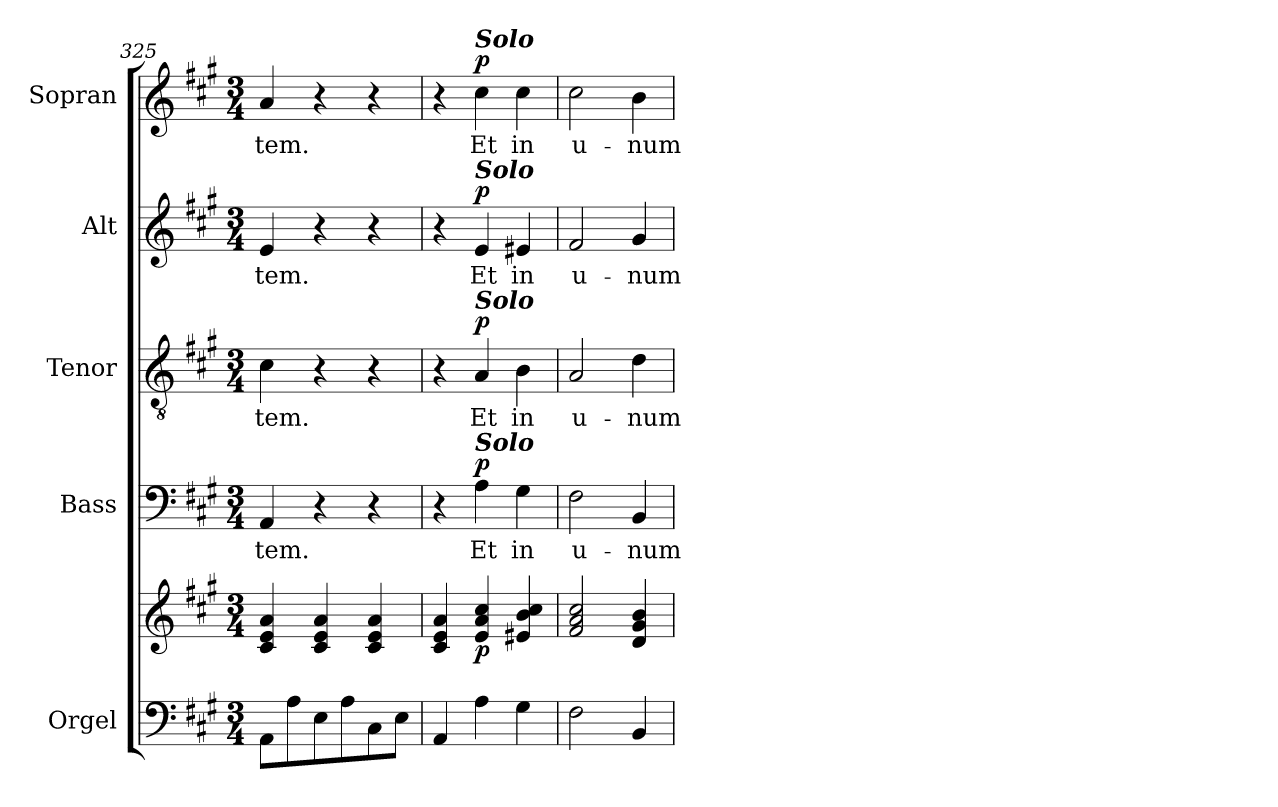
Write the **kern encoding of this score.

**kern	**kern	**dynam	**kern	**text	**dynam	**kern	**text	**dynam	**kern	**text	**dynam	**kern	**text	**dynam
*part5	*part5	*part5	*part4	*part4	*part4	*part3	*part3	*part3	*part2	*part2	*part2	*part1	*part1	*part1
*staff6	*staff5	*staff5/6	*staff4	*staff4	*staff4	*staff3	*staff3	*staff3	*staff2	*staff2	*staff2	*staff1	*staff1	*staff1
*I"Orgel	*	*	*I"Bass	*	*	*I"Tenor	*	*	*I"Alt	*	*	*I"Sopran	*	*
*I'Org.	*	*	*I'B.	*	*	*I'T.	*	*	*I'A.	*	*	*I'S.	*	*
!!LO:LB:g=z
*clefF4	*clefG2	*	*clefF4	*	*	*clefGv2	*	*	*clefG2	*	*	*clefG2	*	*
*k[f#c#g#]	*k[f#c#g#]	*	*k[f#c#g#]	*	*	*k[f#c#g#]	*	*	*k[f#c#g#]	*	*	*k[f#c#g#]	*	*
*A:	*A:	*	*A:	*	*	*A:	*	*	*A:	*	*	*A:	*	*
*M3/4	*M3/4	*	*M3/4	*	*	*M3/4	*	*	*M3/4	*	*	*M3/4	*	*
=325	=325	=325	=325	=325	=325	=325	=325	=325	=325	=325	=325	=325	=325	=325
!	!	!	!	!LO:LY:b	!	!	!LO:LY:b	!	!	!LO:LY:b	!	!	!LO:LY:b	!
8AA\L	4c#/ 4e/ 4a/	.	4AA/	-tem.	.	4c#\	-tem.	.	4e/	-tem.	.	4a/	-tem.	.
8A\	.	.	.	.	.	.	.	.	.	.	.	.	.	.
8E\	4c#/ 4e/ 4a/	.	4r	.	.	4r	.	.	4r	.	.	4r	.	.
8A\	.	.	.	.	.	.	.	.	.	.	.	.	.	.
8C#\	4c#/ 4e/ 4a/	.	4r	.	.	4r	.	.	4r	.	.	4r	.	.
8E\J	.	.	.	.	.	.	.	.	.	.	.	.	.	.
=326	=326	=326	=326	=326	=326	=326	=326	=326	=326	=326	=326	=326	=326	=326
4AA/	4c#/ 4e/ 4a/	.	4r	.	.	4r	.	.	4r	.	.	4r	.	.
!	!	!	!	!	!	!	!	!	!	!	!	!LO:TX:a:Bi:t=Solo	!	!
!	!	!	!	!	!	!	!	!	!LO:TX:a:Bi:t=Solo	!	!	!	!	!
!	!	!	!	!	!	!LO:TX:a:Bi:t=Solo	!	!	!	!	!	!	!	!
!	!	!	!LO:TX:a:Bi:t=Solo	!	!	!	!	!	!	!	!	!	!	!
!	!	!LO:DY:b	!	!LO:LY:b	!LO:DY:a	!	!LO:LY:b	!LO:DY:a	!	!LO:LY:b	!LO:DY:a	!	!LO:LY:b	!LO:DY:a
4A\	4e/ 4a/ 4cc#/	p	4A\	Et	p	4A/	Et	p	4e/	Et	p	4cc#\	Et	p
!	!	!	!	!LO:LY:b	!	!	!LO:LY:b	!	!	!LO:LY:b	!	!	!LO:LY:b	!
4G#\	4e#X/ 4b/ 4cc#/	.	4G#\	in	.	4B\	in	.	4e#X/	in	.	4cc#\	in	.
=327	=327	=327	=327	=327	=327	=327	=327	=327	=327	=327	=327	=327	=327	=327
!	!	!	!	!LO:LY:b	!	!	!LO:LY:b	!	!	!LO:LY:b	!	!	!LO:LY:b	!
2F#\	2f#/ 2a/ 2cc#/	.	2F#\	u-	.	2A/	u-	.	2f#/	u-	.	2cc#\	u-	.
!	!	!	!	!LO:LY:b	!	!	!LO:LY:b	!	!	!LO:LY:b	!	!	!LO:LY:b	!
4BB/	4d/ 4g#/ 4b/	.	4BB/	-num	.	4d\	-num	.	4g#/	-num	.	4b\	-num	.
=	=	=	=	=	=	=	=	=	=	=	=	=	=	=
*-	*-	*-	*-	*-	*-	*-	*-	*-	*-	*-	*-	*-	*-	*-
